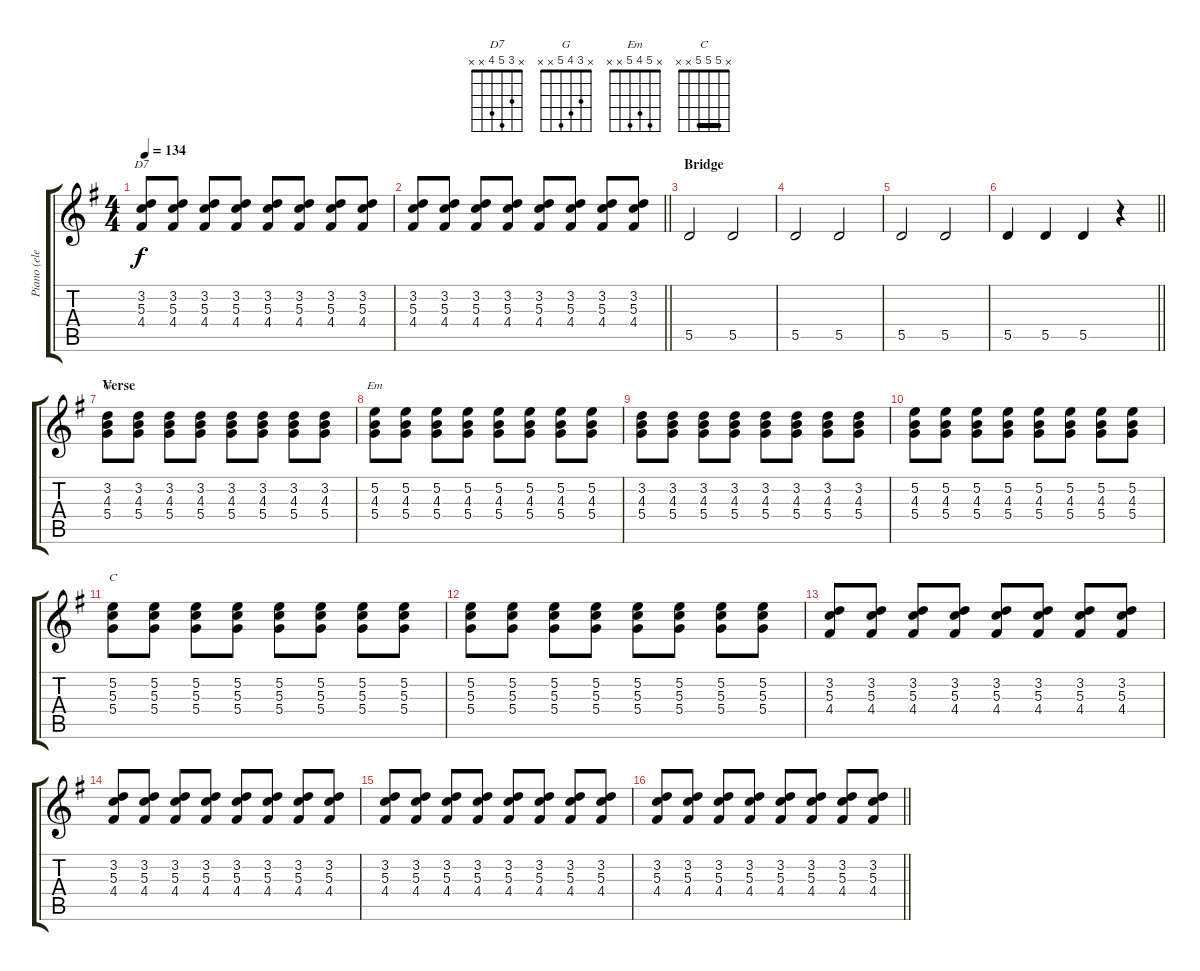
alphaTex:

\track ("Piano (elec.)" "Piano (ele") {instrument electricgrandpiano}
\staff {score tabs}
\tuning (E5 B4 G4 D4 A3 D3) {hide}
\chord ("D7" x 3 5 4 x x)
\chord ("G" x 3 4 5 x x)
\chord ("Em" x 5 4 5 x x)
\chord ("C" x 5 5 5 x x) {barre 5}
\ts (4 4)
\tempo 134
\clef g2
\ks g
(3.2 5.3 4.4).8{ch "D7" dy f} (3.2 5.3 4.4).8 (3.2 5.3 4.4).8 (3.2 5.3 4.4).8 (3.2 5.3 4.4).8 (3.2 5.3 4.4).8 (3.2 5.3 4.4).8 (3.2 5.3 4.4).8 |
\barLineRight lightlight
(3.2 5.3 4.4).8 (3.2 5.3 4.4).8 (3.2 5.3 4.4).8 (3.2 5.3 4.4).8 (3.2 5.3 4.4).8 (3.2 5.3 4.4).8 (3.2 5.3 4.4).8 (3.2 5.3 4.4).8 |
\section ("" "Bridge")
5.5.2 5.5.2 |
5.5.2 5.5.2 |
5.5.2 5.5.2 |
\barLineRight lightlight
5.5.4 5.5.4 5.5.4 r.4 |
\section ("" "Verse")
(3.2 4.3 5.4).8{ch "G"} (3.2 4.3 5.4).8 (3.2 4.3 5.4).8 (3.2 4.3 5.4).8 (3.2 4.3 5.4).8 (3.2 4.3 5.4).8 (3.2 4.3 5.4).8 (3.2 4.3 5.4).8 |
(5.2 4.3 5.4).8{ch "Em"} (5.2 4.3 5.4).8 (5.2 4.3 5.4).8 (5.2 4.3 5.4).8 (5.2 4.3 5.4).8 (5.2 4.3 5.4).8 (5.2 4.3 5.4).8 (5.2 4.3 5.4).8 |
(3.2 4.3 5.4).8 (3.2 4.3 5.4).8 (3.2 4.3 5.4).8 (3.2 4.3 5.4).8 (3.2 4.3 5.4).8 (3.2 4.3 5.4).8 (3.2 4.3 5.4).8 (3.2 4.3 5.4).8 |
(5.2 4.3 5.4).8 (5.2 4.3 5.4).8 (5.2 4.3 5.4).8 (5.2 4.3 5.4).8 (5.2 4.3 5.4).8 (5.2 4.3 5.4).8 (5.2 4.3 5.4).8 (5.2 4.3 5.4).8 |
(5.2 5.3 5.4).8{ch "C"} (5.2 5.3 5.4).8 (5.2 5.3 5.4).8 (5.2 5.3 5.4).8 (5.2 5.3 5.4).8 (5.2 5.3 5.4).8 (5.2 5.3 5.4).8 (5.2 5.3 5.4).8 |
(5.2 5.3 5.4).8 (5.2 5.3 5.4).8 (5.2 5.3 5.4).8 (5.2 5.3 5.4).8 (5.2 5.3 5.4).8 (5.2 5.3 5.4).8 (5.2 5.3 5.4).8 (5.2 5.3 5.4).8 |
(3.2 5.3 4.4).8 (3.2 5.3 4.4).8 (3.2 5.3 4.4).8 (3.2 5.3 4.4).8 (3.2 5.3 4.4).8 (3.2 5.3 4.4).8 (3.2 5.3 4.4).8 (3.2 5.3 4.4).8 |
(3.2 5.3 4.4).8 (3.2 5.3 4.4).8 (3.2 5.3 4.4).8 (3.2 5.3 4.4).8 (3.2 5.3 4.4).8 (3.2 5.3 4.4).8 (3.2 5.3 4.4).8 (3.2 5.3 4.4).8 |
(3.2 5.3 4.4).8 (3.2 5.3 4.4).8 (3.2 5.3 4.4).8 (3.2 5.3 4.4).8 (3.2 5.3 4.4).8 (3.2 5.3 4.4).8 (3.2 5.3 4.4).8 (3.2 5.3 4.4).8 |
\barLineRight lightlight
(3.2 5.3 4.4).8 (3.2 5.3 4.4).8 (3.2 5.3 4.4).8 (3.2 5.3 4.4).8 (3.2 5.3 4.4).8 (3.2 5.3 4.4).8 (3.2 5.3 4.4).8 (3.2 5.3 4.4).8
